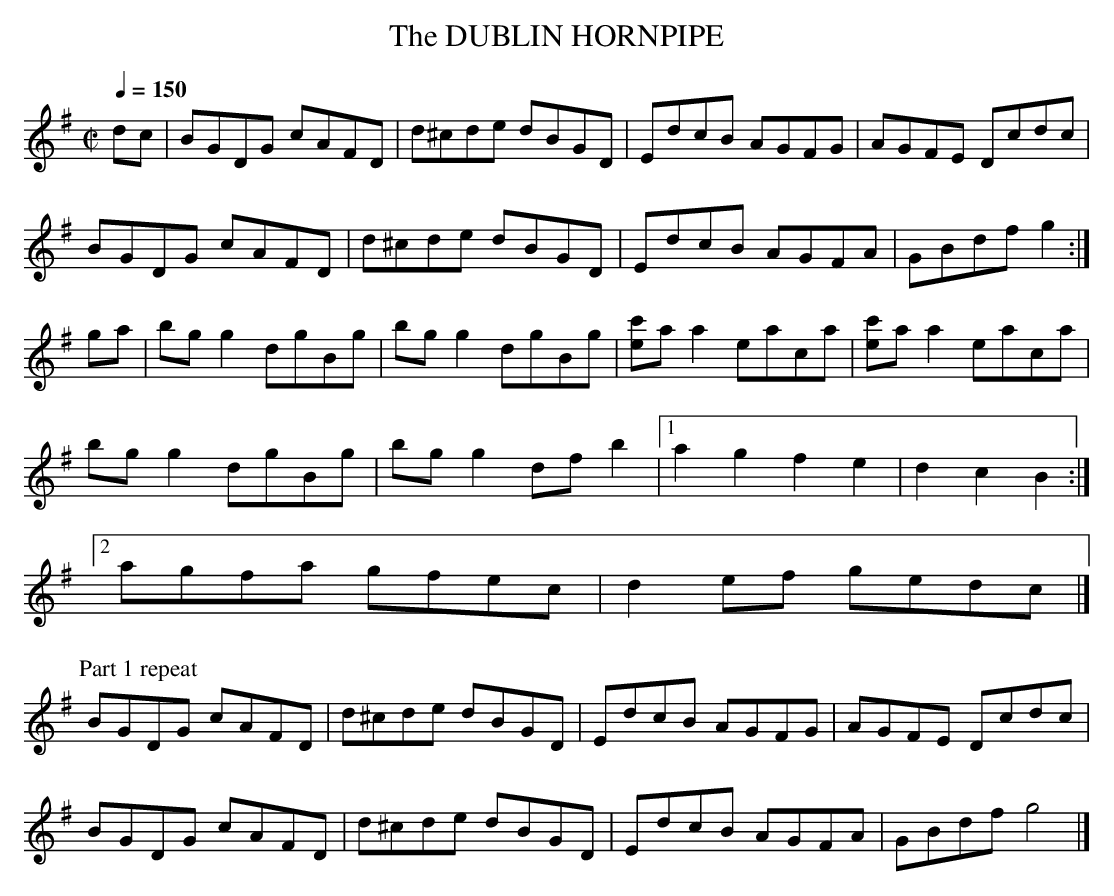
X:1
T:DUBLIN HORNPIPE, The
Q:1/4=150
M:C|
L:1/8
K:G
dc|BGDG cAFD|d^cde dBGD|EdcB AGFG|AGFE Dcdc|
BGDG cAFD|d^cde dBGD|EdcB AGFA|GBdf g2:|
ga|bgg2 dgBg|bgg2 dgBg|[ec']aa2 eaca|[ec']aa2 eaca|
bgg2 dgBg|bgg2 dfb2|1 a2g2 f2e2|d2c2B2:|
[2 agfa gfec|d2ef gedc|]
P:Part 1 repeat
BGDG cAFD|d^cde dBGD|EdcB AGFG|AGFE Dcdc|
BGDG cAFD|d^cde dBGD|EdcB AGFA|GBdf g4 |]
